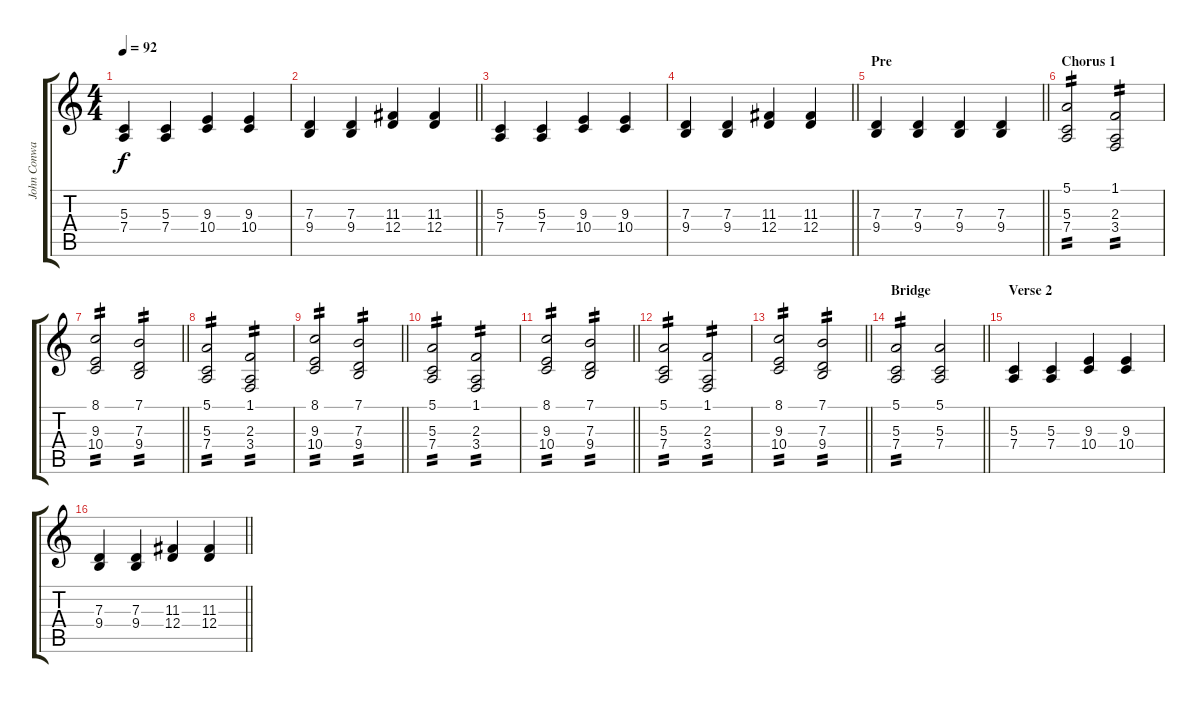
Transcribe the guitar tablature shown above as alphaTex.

\track ("John Conway" "John Conwa") {instrument electricpiano1}
\staff {score tabs}
\tuning (E4 B3 G3 D3 A2 E2) {hide}
\ts (4 4)
\tempo 92
\clef g2
\ks c
(5.3 7.4).4{dy f} (5.3 7.4).4 (9.3 10.4).4 (9.3 10.4).4 |
\barLineRight lightlight
(7.3 9.4).4 (7.3 9.4).4 (11.3 12.4).4 (11.3 12.4).4 |
(5.3 7.4).4 (5.3 7.4).4 (9.3 10.4).4 (9.3 10.4).4 |
\barLineRight lightlight
(7.3 9.4).4 (7.3 9.4).4 (11.3 12.4).4 (11.3 12.4).4 |
\section ("" "Pre")
\barLineRight lightlight
(7.3 9.4).4 (7.3 9.4).4 (7.3 9.4).4 (7.3 9.4).4 |
\section ("" "Chorus 1")
(5.1 5.3 7.4).2{tp 2} (1.1 2.3 3.4).2{tp 2} |
\barLineRight lightlight
(8.1 9.3 10.4).2{tp 2} (7.1 7.3 9.4).2{tp 2} |
(5.1 5.3 7.4).2{tp 2} (1.1 2.3 3.4).2{tp 2} |
\barLineRight lightlight
(8.1 9.3 10.4).2{tp 2} (7.1 7.3 9.4).2{tp 2} |
(5.1 5.3 7.4).2{tp 2} (1.1 2.3 3.4).2{tp 2} |
\barLineRight lightlight
(8.1 9.3 10.4).2{tp 2} (7.1 7.3 9.4).2{tp 2} |
(5.1 5.3 7.4).2{tp 2} (1.1 2.3 3.4).2{tp 2} |
\barLineRight lightlight
(8.1 9.3 10.4).2{tp 2} (7.1 7.3 9.4).2{tp 2} |
\section ("" "Bridge")
\barLineRight lightlight
(5.1 5.3 7.4).2{tp 2} (5.1 5.3 7.4).2 |
\section ("" "Verse 2")
(5.3 7.4).4 (5.3 7.4).4 (9.3 10.4).4 (9.3 10.4).4 |
\barLineRight lightlight
(7.3 9.4).4 (7.3 9.4).4 (11.3 12.4).4 (11.3 12.4).4
